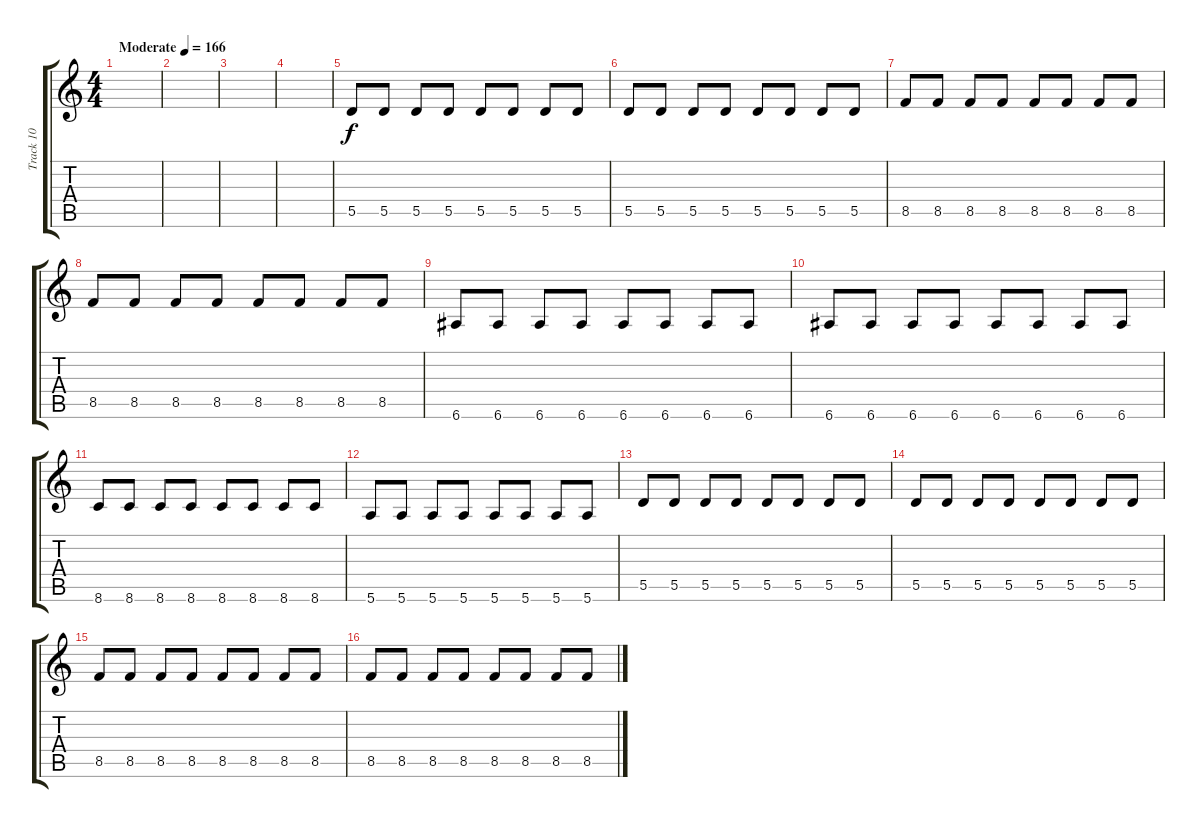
\track ("Track 10" "Track 10") {instrument overdrivenguitar}
\staff {score tabs}
\tuning (E4 B3 G3 D3 A2 E2) {hide}
\ts (4 4)
\tempo (166 "Moderate")
\clef g2
\ks c
|
|
|
|
5.5.8 5.5.8 5.5.8 5.5.8 5.5.8 5.5.8 5.5.8 5.5.8 |
5.5.8 5.5.8 5.5.8 5.5.8 5.5.8 5.5.8 5.5.8 5.5.8 |
8.5.8 8.5.8 8.5.8 8.5.8 8.5.8 8.5.8 8.5.8 8.5.8 |
8.5.8 8.5.8 8.5.8 8.5.8 8.5.8 8.5.8 8.5.8 8.5.8 |
6.6.8 6.6.8 6.6.8 6.6.8 6.6.8 6.6.8 6.6.8 6.6.8 |
6.6.8 6.6.8 6.6.8 6.6.8 6.6.8 6.6.8 6.6.8 6.6.8 |
8.6.8 8.6.8 8.6.8 8.6.8 8.6.8 8.6.8 8.6.8 8.6.8 |
5.6.8 5.6.8 5.6.8 5.6.8 5.6.8 5.6.8 5.6.8 5.6.8 |
5.5.8 5.5.8 5.5.8 5.5.8 5.5.8 5.5.8 5.5.8 5.5.8 |
5.5.8 5.5.8 5.5.8 5.5.8 5.5.8 5.5.8 5.5.8 5.5.8 |
8.5.8 8.5.8 8.5.8 8.5.8 8.5.8 8.5.8 8.5.8 8.5.8 |
8.5.8 8.5.8 8.5.8 8.5.8 8.5.8 8.5.8 8.5.8 8.5.8
